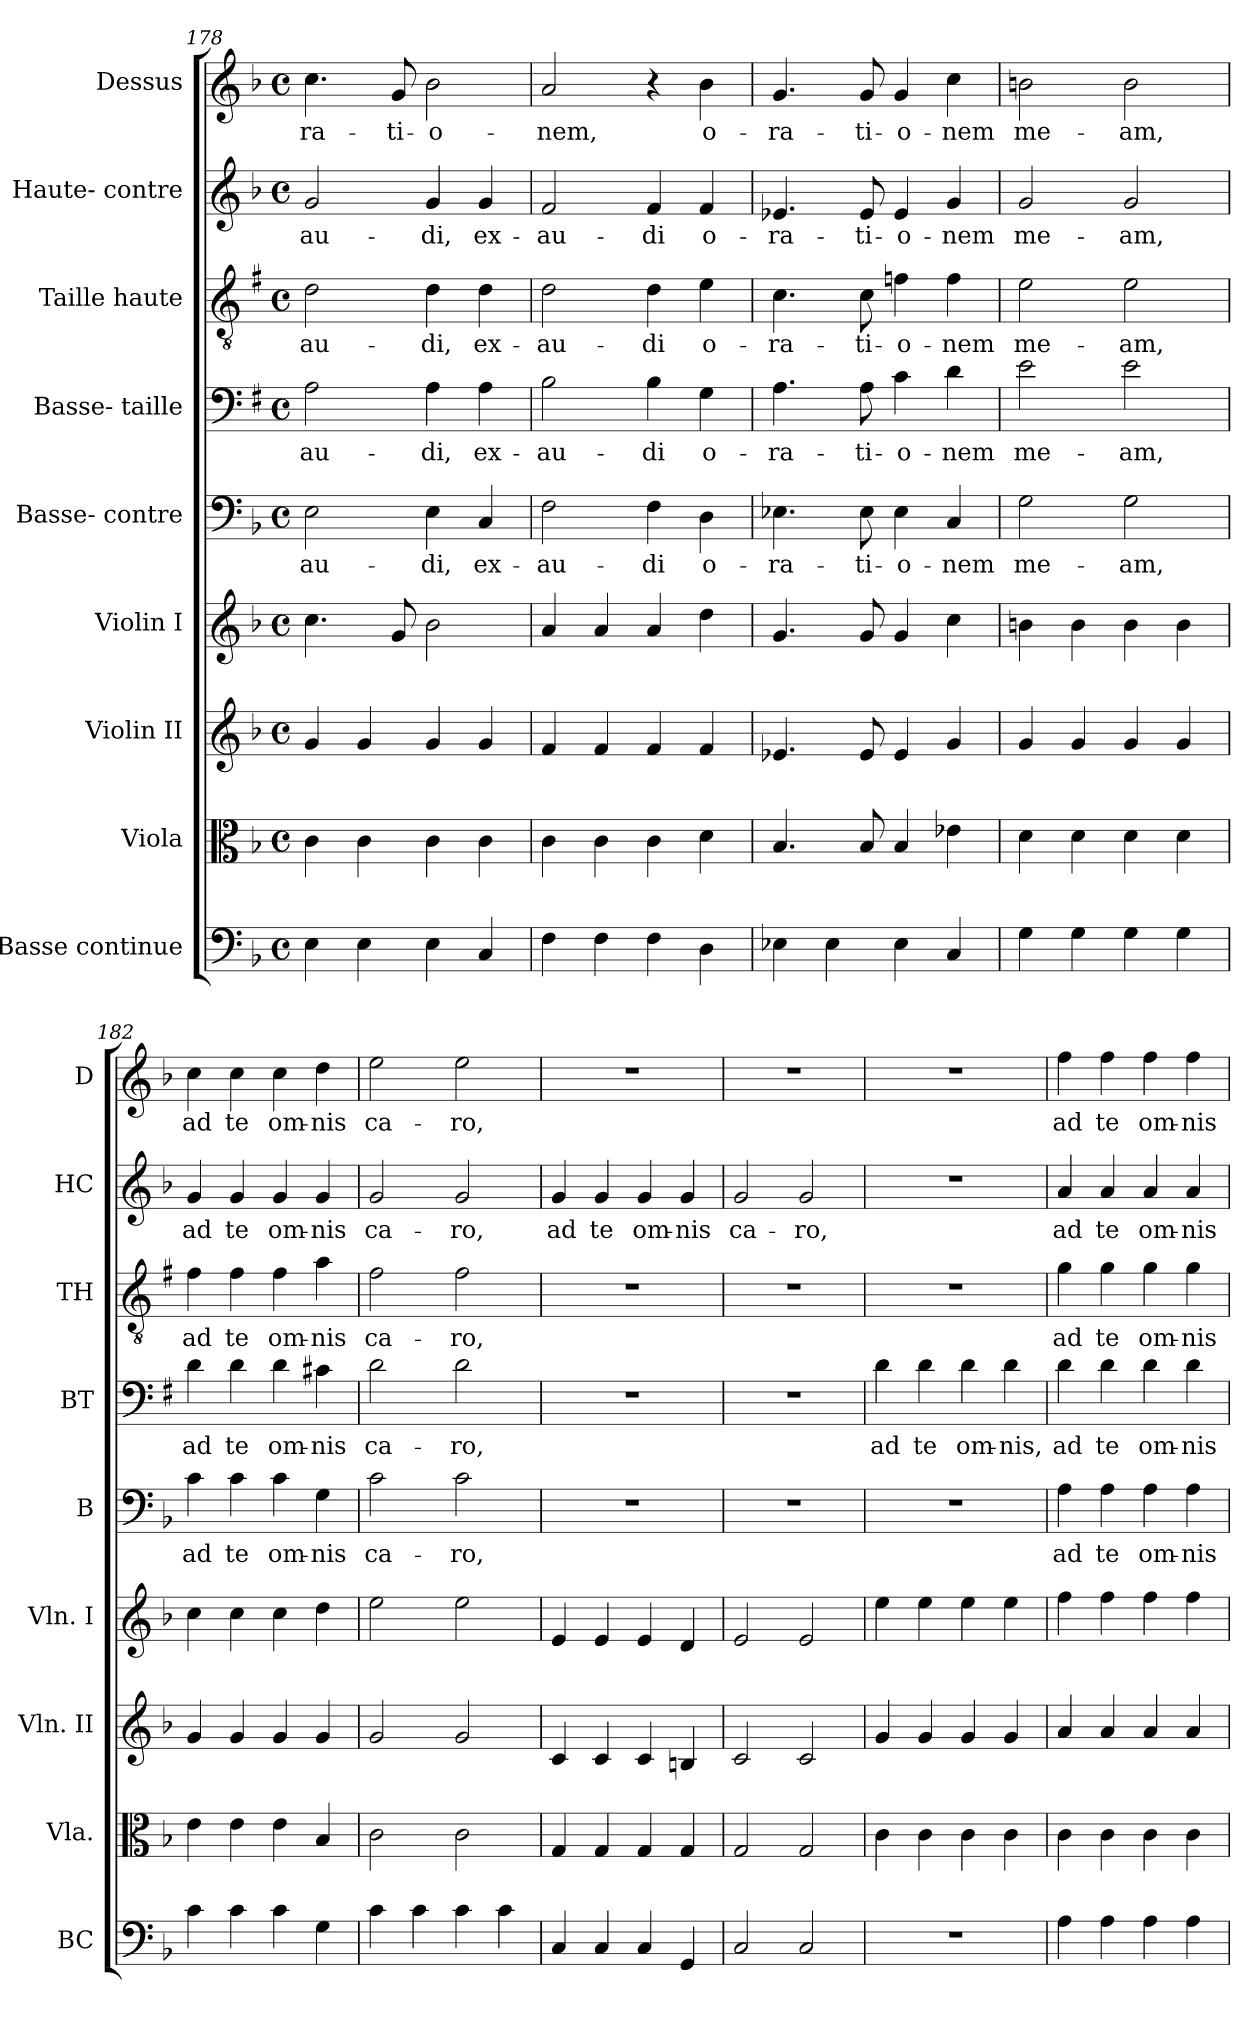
**kern	**kern	**kern	**kern	**kern	**text	**kern	**text	**kern	**text	**kern	**text	**kern	**text
*part9	*part8	*part7	*part6	*part5	*part5	*part4	*part4	*part3	*part3	*part2	*part2	*part1	*part1
*staff9	*staff8	*staff7	*staff6	*staff5	*staff5	*staff4	*staff4	*staff3	*staff3	*staff2	*staff2	*staff1	*staff1
*I"Basse  continue	*I"Viola	*I"Violin II	*I"Violin I	*I"Basse- contre	*	*I"Basse- taille	*	*I"Taille haute	*	*I"Haute- contre	*	*I"Dessus	*
*I'BC	*I'Vla.	*I'Vln. II	*I'Vln. I	*I'B	*	*I'BT	*	*I'TH	*	*I'HC	*	*I'D	*
*clefF4	*clefC3	*clefG2	*clefG2	*clefF4	*	*clefF4	*	*clefGv2	*	*clefG2	*	*clefG2	*
*	*	*	*	*	*	*ITrd1c2	*	*ITrd1c2	*	*	*	*	*
*k[b-]	*k[b-]	*k[b-]	*k[b-]	*k[b-]	*	*k[b-]	*	*k[b-]	*	*k[b-]	*	*k[b-]	*
*F:	*F:	*F:	*F:	*F:	*	*F:	*	*F:	*	*F:	*	*F:	*
*M4/4	*M4/4	*M4/4	*M4/4	*M4/4	*	*M4/4	*	*M4/4	*	*M4/4	*	*M4/4	*
*met(c)	*met(c)	*met(c)	*met(c)	*met(c)	*	*met(c)	*	*met(c)	*	*met(c)	*	*met(c)	*
=178	=178	=178	=178	=178	=178	=178	=178	=178	=178	=178	=178	=178	=178
!	!	!	!	!	!LO:LY:b	!	!LO:LY:b	!	!LO:LY:b	!	!LO:LY:b	!	!LO:LY:b
4E\	4c\	4g/	4.cc\	2E\	-au-	2G\	-au-	2c\	-au-	2g/	-au-	4.cc\	-ra-
4E\	4c\	4g/	.	.	.	.	.	.	.	.	.	.	.
!	!	!	!	!	!	!	!	!	!	!	!	!	!LO:LY:b
.	.	.	8g/	.	.	.	.	.	.	.	.	8g/	-ti-
!	!	!	!	!	!LO:LY:b	!	!LO:LY:b	!	!LO:LY:b	!	!LO:LY:b	!	!LO:LY:b
4E\	4c\	4g/	2b-\	4E\	-di,	4G\	-di,	4c\	-di,	4g/	-di,	2b-\	-o-
!	!	!	!	!	!LO:LY:b	!	!LO:LY:b	!	!LO:LY:b	!	!LO:LY:b	!	!
4C/	4c\	4g/	.	4C/	ex-	4G\	ex-	4c\	ex-	4g/	ex-	.	.
=179	=179	=179	=179	=179	=179	=179	=179	=179	=179	=179	=179	=179	=179
!	!	!	!	!	!LO:LY:b	!	!LO:LY:b	!	!LO:LY:b	!	!LO:LY:b	!	!LO:LY:b
4F\	4c\	4f/	4a/	2F\	-au-	2A\	-au-	2c\	-au-	2f/	-au-	2a>/	-nem,
4F\	4c\	4f/	4a/	.	.	.	.	.	.	.	.	.	.
!	!	!	!	!	!LO:LY:b	!	!LO:LY:b	!	!LO:LY:b	!	!LO:LY:b	!	!
4F\	4c\	4f/	4a/	4F\	-di	4A\	-di	4c\	-di	4f/	-di	4r	.
!	!	!	!	!	!LO:LY:b	!	!LO:LY:b	!	!LO:LY:b	!	!LO:LY:b	!	!LO:LY:b
4D\	4d\	4f/	4dd\	4D\	o-	4F\	o-	4d\	o-	4f/	o-	4b-\	o-
=180	=180	=180	=180	=180	=180	=180	=180	=180	=180	=180	=180	=180	=180
!	!	!	!	!	!LO:LY:b	!	!LO:LY:b	!	!LO:LY:b	!	!LO:LY:b	!	!LO:LY:b
4E-X\	4.B-/	4.e-X/	4.g/	4.E-X\	-ra-	4.G\	-ra-	4.B-\	-ra-	4.e-X/	-ra-	4.g/	-ra-
4E-\	.	.	.	.	.	.	.	.	.	.	.	.	.
!	!	!	!	!	!LO:LY:b	!	!LO:LY:b	!	!LO:LY:b	!	!LO:LY:b	!	!LO:LY:b
.	8B-/	8e-/	8g/	8E-\	-ti-	8G\	-ti-	8B-\	-ti-	8e-/	-ti-	8g/	-ti-
!	!	!	!	!	!LO:LY:b	!	!LO:LY:b	!	!LO:LY:b	!	!LO:LY:b	!	!LO:LY:b
4E-\	4B-/	4e-/	4g/	4E-\	-o-	4B-\	-o-	4e-X\	-o-	4e-/	-o-	4g/	-o-
!	!	!	!	!	!LO:LY:b	!	!LO:LY:b	!	!LO:LY:b	!	!LO:LY:b	!	!LO:LY:b
4C/	4e-X\	4g/	4cc\	4C/	-nem	4c\	-nem	4e-\	-nem	4g/	-nem	4cc\	-nem
!!LO:PB:g=z
=181	=181	=181	=181	=181	=181	=181	=181	=181	=181	=181	=181	=181	=181
!	!	!	!	!	!LO:LY:b	!	!LO:LY:b	!	!LO:LY:b	!	!LO:LY:b	!	!LO:LY:b
4G\	4d\	4g/	4bn\	2G\	me-	2d\	me-	2d\	me-	2g/	me-	2bn\	me-
4G\	4d\	4g/	4b\	.	.	.	.	.	.	.	.	.	.
!	!	!	!	!	!LO:LY:b	!	!LO:LY:b	!	!LO:LY:b	!	!LO:LY:b	!	!LO:LY:b
4G\	4d\	4g/	4b\	2G\	-am,	2d\	-am,	2d\	-am,	2g/	-am,	2b\	-am,
4G\	4d\	4g/	4b\	.	.	.	.	.	.	.	.	.	.
=182	=182	=182	=182	=182	=182	=182	=182	=182	=182	=182	=182	=182	=182
!	!	!	!	!	!LO:LY:b	!	!LO:LY:b	!	!LO:LY:b	!	!LO:LY:b	!	!LO:LY:b
4c\	4e\	4g/	4cc\	4c\	ad	4c\	ad	4e\	ad	4g/	ad	4cc\	ad
!	!	!	!	!	!LO:LY:b	!	!LO:LY:b	!	!LO:LY:b	!	!LO:LY:b	!	!LO:LY:b
4c\	4e\	4g/	4cc\	4c\	te	4c\	te	4e\	te	4g/	te	4cc\	te
!	!	!	!	!	!LO:LY:b	!	!LO:LY:b	!	!LO:LY:b	!	!LO:LY:b	!	!LO:LY:b
4c\	4e\	4g/	4cc\	4c\	om-	4c\	om-	4e\	om-	4g/	om-	4cc\	om-
!	!	!	!	!	!LO:LY:b	!	!LO:LY:b	!	!LO:LY:b	!	!LO:LY:b	!	!LO:LY:b
4G\	4B-/	4g/	4dd\	4G\	-nis	4Bn\	-nis	4g\	-nis	4g/	-nis	4dd\	-nis
=183	=183	=183	=183	=183	=183	=183	=183	=183	=183	=183	=183	=183	=183
!	!	!	!	!	!LO:LY:b	!	!LO:LY:b	!	!LO:LY:b	!	!LO:LY:b	!	!LO:LY:b
4c\	2c\	2g/	2ee\	2c\	ca-	2c\	ca-	2e\	ca-	2g/	ca-	2ee\	ca-
4c\	.	.	.	.	.	.	.	.	.	.	.	.	.
!	!	!	!	!	!LO:LY:b	!	!LO:LY:b	!	!LO:LY:b	!	!LO:LY:b	!	!LO:LY:b
4c\	2c\	2g/	2ee\	2c\	-ro,	2c\	-ro,	2e\	-ro,	2g/	-ro,	2ee\	-ro,
4c\	.	.	.	.	.	.	.	.	.	.	.	.	.
=184	=184	=184	=184	=184	=184	=184	=184	=184	=184	=184	=184	=184	=184
!	!	!	!	!	!	!	!	!	!	!	!LO:LY:b	!	!
4C/	4G/	4c/	4e/	1r	.	1r	.	1r	.	4g/	ad	1r	.
!	!	!	!	!	!	!	!	!	!	!	!LO:LY:b	!	!
4C/	4G/	4c/	4e/	.	.	.	.	.	.	4g/	te	.	.
!	!	!	!	!	!	!	!	!	!	!	!LO:LY:b	!	!
4C/	4G/	4c/	4e/	.	.	.	.	.	.	4g/	om-	.	.
!	!	!	!	!	!	!	!	!	!	!	!LO:LY:b	!	!
4GG/	4G/	4Bn/	4d/	.	.	.	.	.	.	4g/	-nis	.	.
=185	=185	=185	=185	=185	=185	=185	=185	=185	=185	=185	=185	=185	=185
!	!	!	!	!	!	!	!	!	!	!	!LO:LY:b	!	!
2C/	2G/	2c/	2e/	1r	.	1r	.	1r	.	2g/	ca-	1r	.
!	!	!	!	!	!	!	!	!	!	!	!LO:LY:b	!	!
2C/	2G/	2c/	2e/	.	.	.	.	.	.	2g/	-ro,	.	.
=186	=186	=186	=186	=186	=186	=186	=186	=186	=186	=186	=186	=186	=186
!	!	!	!	!	!	!	!LO:LY:b	!	!	!	!	!	!
1r	4c\	4g/	4ee\	1r	.	4c\	ad	1r	.	1r	.	1r	.
!	!	!	!	!	!	!	!LO:LY:b	!	!	!	!	!	!
.	4c\	4g/	4ee\	.	.	4c\	te	.	.	.	.	.	.
!	!	!	!	!	!	!	!LO:LY:b	!	!	!	!	!	!
.	4c\	4g/	4ee\	.	.	4c\	om-	.	.	.	.	.	.
!	!	!	!	!	!	!	!LO:LY:b	!	!	!	!	!	!
.	4c\	4g/	4ee\	.	.	4c\	-nis,	.	.	.	.	.	.
=187	=187	=187	=187	=187	=187	=187	=187	=187	=187	=187	=187	=187	=187
!	!	!	!	!	!LO:LY:b	!	!LO:LY:b	!	!LO:LY:b	!	!LO:LY:b	!	!LO:LY:b
4A\	4c\	4a/	4ff\	4A\	ad	4c\	ad	4f\	ad	4a/	ad	4ff\	ad
!	!	!	!	!	!LO:LY:b	!	!LO:LY:b	!	!LO:LY:b	!	!LO:LY:b	!	!LO:LY:b
4A\	4c\	4a/	4ff\	4A\	te	4c\	te	4f\	te	4a/	te	4ff\	te
!	!	!	!	!	!LO:LY:b	!	!LO:LY:b	!	!LO:LY:b	!	!LO:LY:b	!	!LO:LY:b
4A\	4c\	4a/	4ff\	4A\	om-	4c\	om-	4f\	om-	4a/	om-	4ff\	om-
!	!	!	!	!	!LO:LY:b	!	!LO:LY:b	!	!LO:LY:b	!	!LO:LY:b	!	!LO:LY:b
4A\	4c\	4a/	4ff\	4A\	-nis	4c\	-nis	4f\	-nis	4a/	-nis	4ff\	-nis
=	=	=	=	=	=	=	=	=	=	=	=	=	=
*-	*-	*-	*-	*-	*-	*-	*-	*-	*-	*-	*-	*-	*-
